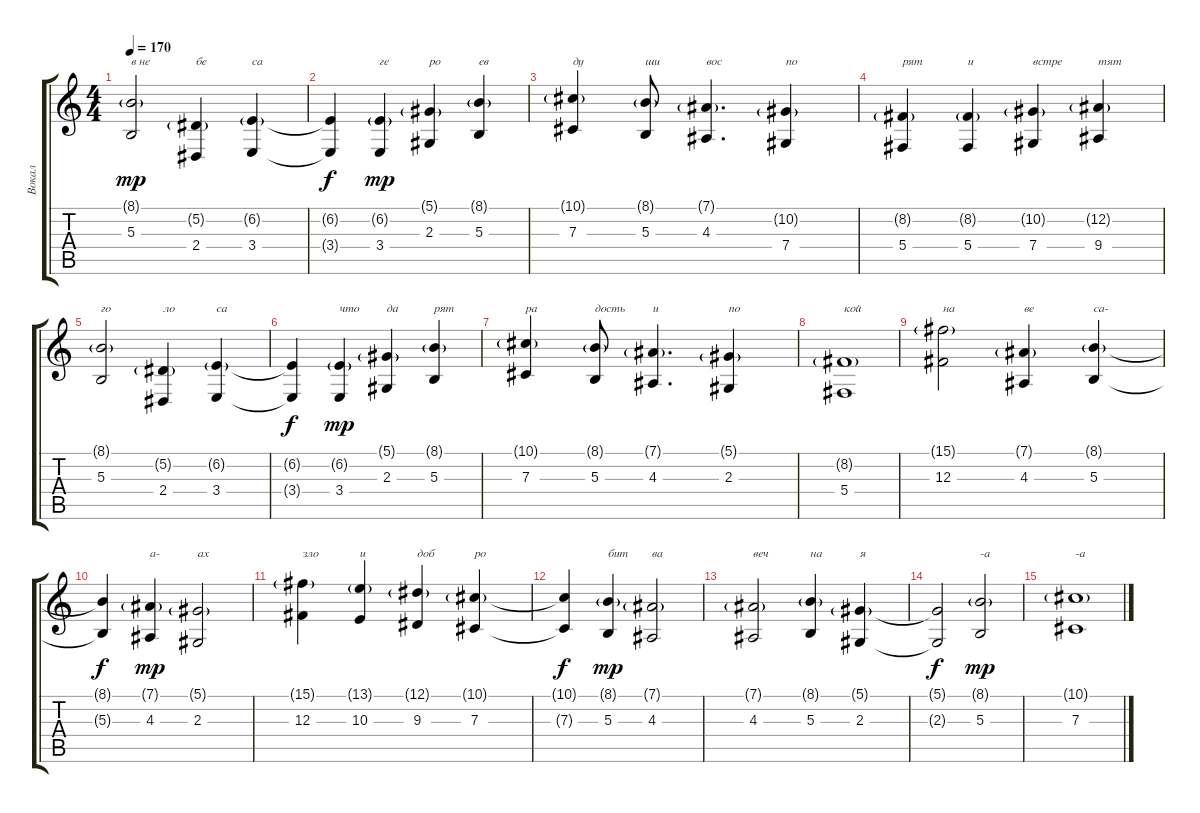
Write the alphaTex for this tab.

\track ("Вокал" "Вокал") {instrument altosax}
\staff {score tabs}
\tuning (Eb4 Bb3 Gb3 Db3 Ab2 Eb2) {hide}
\ts (4 4)
\tempo 170
\clef g2
\ks c
(8.1{g} 5.3).2{txt "в не" dy mp} (5.2{g} 2.4).4{txt "бе"} (6.2{g} 3.4).4{txt "са"} |
(6.2{t} 3.4{t}).4{dy f} (6.2{g} 3.4).4{txt "ге" dy mp} (5.1{g} 2.3).4{txt "ро"} (8.1{g} 5.3).4{txt "ев"} |
(10.1{g} 7.3).4{txt "ду"} (8.1{g} 5.3).8{txt "ши"} (7.1{g} 4.3).4{d txt "вос"} (10.2{g} 7.4).4{txt "по"} |
(8.2{g} 5.4).4{txt "рят"} (8.2{g} 5.4).4{txt "и"} (10.2{g} 7.4).4{txt "встре"} (12.2{g} 9.4).4{txt "тят"} |
(8.1{g} 5.3).2{txt "го"} (5.2{g} 2.4).4{txt "ло"} (6.2{g} 3.4).4{txt "са"} |
(6.2{t} 3.4{t}).4{dy f} (6.2{g} 3.4).4{txt "что" dy mp} (5.1{g} 2.3).4{txt "да"} (8.1{g} 5.3).4{txt "рят"} |
(10.1{g} 7.3).4{txt "ра"} (8.1{g} 5.3).8{txt "дость"} (7.1{g} 4.3).4{d txt "и"} (5.1{g} 2.3).4{txt "по"} |
(8.2{g} 5.4).1{txt "кой"} |
(15.1{g} 12.3).2{txt "на"} (7.1{g} 4.3).4{txt "ве"} (8.1{g} 5.3).4{txt "са-"} |
(8.1{t} 5.3{t}).4{dy f} (7.1{g} 4.3).4{txt "а-" dy mp} (5.1{g} 2.3).2{txt "ах"} |
(15.1{g} 12.3).4{txt "зло"} (13.1{g} 10.3).4{txt "и"} (12.1{g} 9.3).4{txt "доб"} (10.1{g} 7.3).4{txt "ро"} |
(10.1{t} 7.3{t}).4{dy f} (8.1{g} 5.3).4{txt "бит" dy mp} (7.1{g} 4.3).2{txt "ва"} |
(7.1{g} 4.3).2{txt "веч"} (8.1{g} 5.3).4{txt "на"} (5.1{g} 2.3).4{txt "я"} |
(5.1{t} 2.3{t}).2{dy f} (8.1{g} 5.3).2{txt "-а" dy mp} |
(10.1{g} 7.3).1{txt "-а"}
